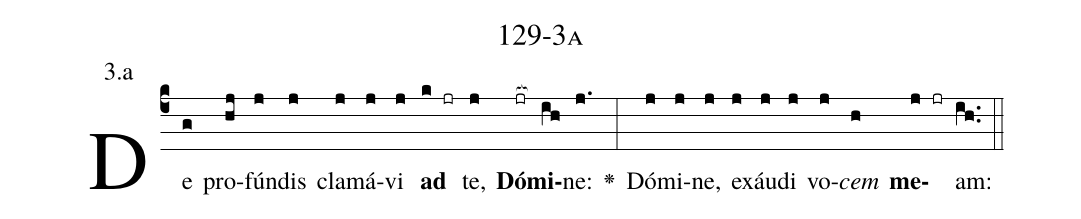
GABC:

name: 129-3a;
annotation: 3.a;
%%
(c4)De(g) pro(hj)fún(j)dis(j) cla(j)má(j)vi(j) <b>ad</b>(k jr) te,(j) <b>Dó</b>(jr[ocb:1{])<b>mi</b>(ih[ocb:0}])ne:(j.) <v>\greheightstar</v>(:) Dó(j)mi(j)ne,(j) ex(j)áu(j)di(j) vo(j)<i>cem</i>(h) <b>me</b>(j jr)am:(ih..) (::)


%E(j) u(j) o(j) u(h) a(j) e.(ih..) (::)
